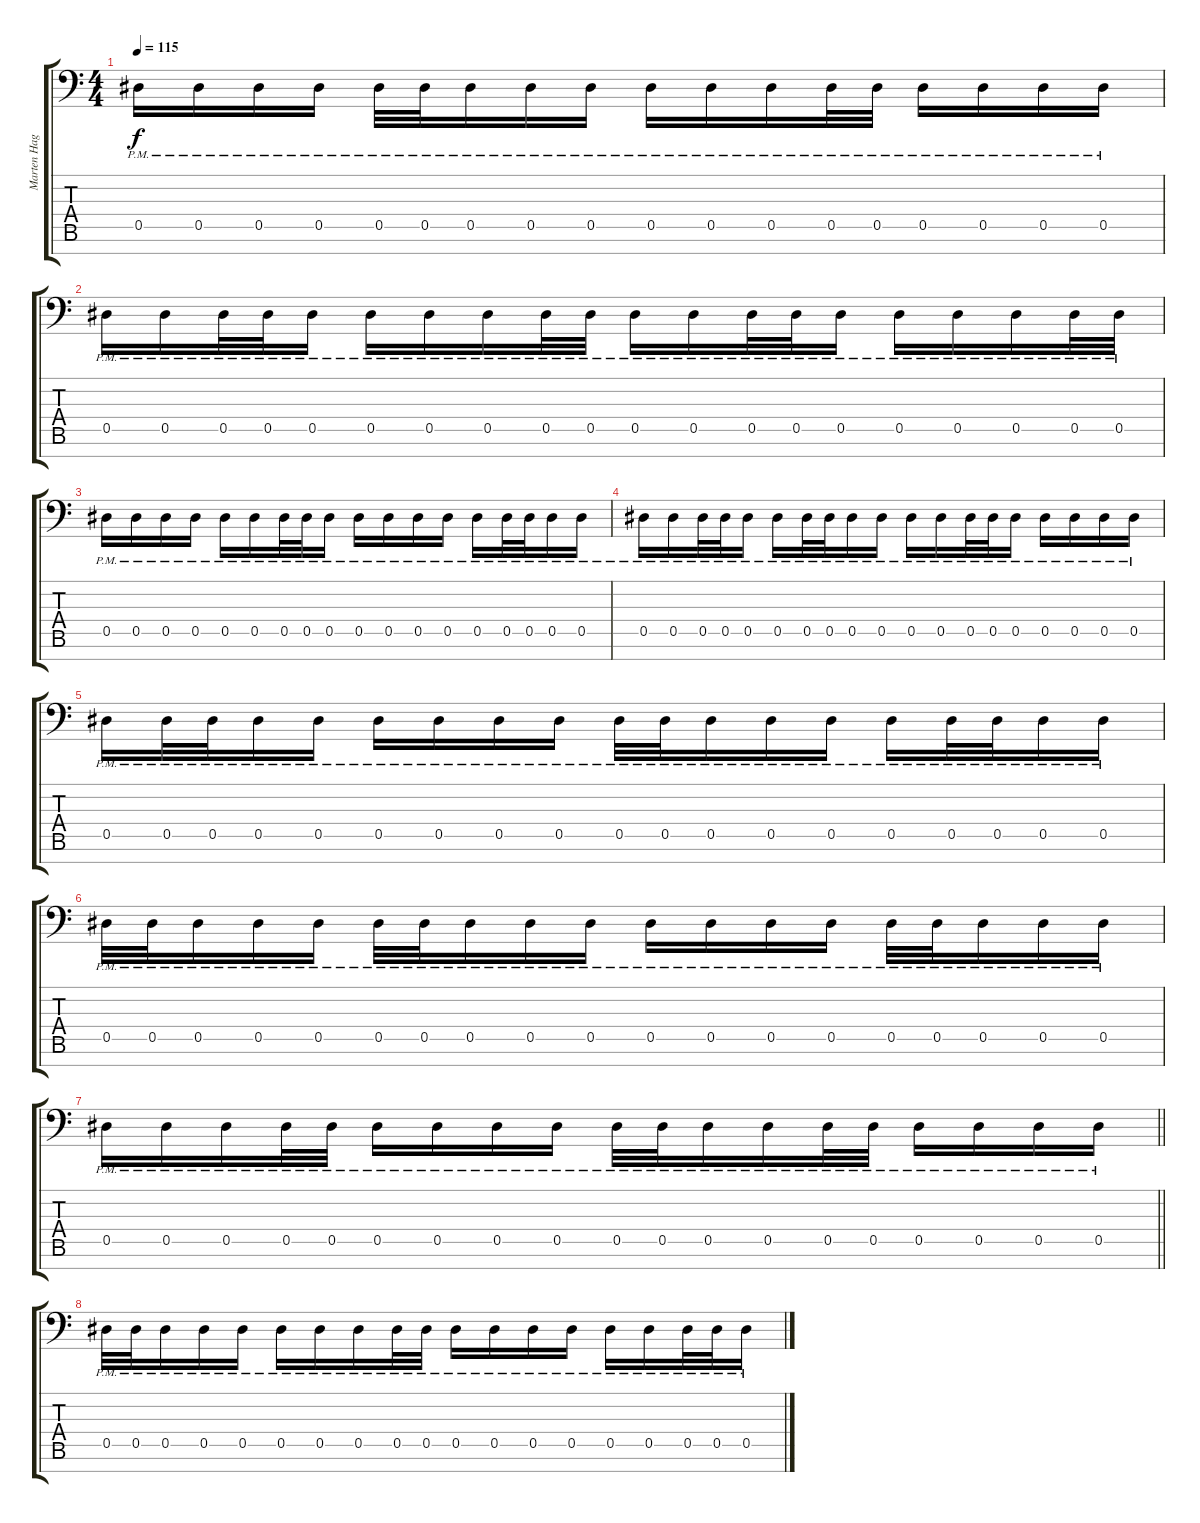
\track ("Marten Hagstrom (Guitar 2)" "Marten Hag") {instrument overdrivenguitar}
\staff {score tabs}
\tuning (Bb3 F3 Db3 Ab2 Eb2 Bb1 F1) {hide}
\ts (4 4)
\tempo 115
\clef f4
\ks c
0.5{pm}.16{dy f} 0.5{pm}.16 0.5{pm}.16 0.5{pm}.16 0.5{pm}.32 0.5{pm}.32 0.5{pm}.16 0.5{pm}.16 0.5{pm}.16 0.5{pm}.16 0.5{pm}.16 0.5{pm}.16 0.5{pm}.32 0.5{pm}.32 0.5{pm}.16 0.5{pm}.16 0.5{pm}.16 0.5{pm}.16 |
0.5{pm}.16 0.5{pm}.16 0.5{pm}.32 0.5{pm}.32 0.5{pm}.16 0.5{pm}.16 0.5{pm}.16 0.5{pm}.16 0.5{pm}.32 0.5{pm}.32 0.5{pm}.16 0.5{pm}.16 0.5{pm}.32 0.5{pm}.32 0.5{pm}.16 0.5{pm}.16 0.5{pm}.16 0.5{pm}.16 0.5{pm}.32 0.5{pm}.32 |
0.5{pm}.16 0.5{pm}.16 0.5{pm}.16 0.5{pm}.16 0.5{pm}.16 0.5{pm}.16 0.5{pm}.32 0.5{pm}.32 0.5{pm}.16 0.5{pm}.16 0.5{pm}.16 0.5{pm}.16 0.5{pm}.16 0.5{pm}.16 0.5{pm}.32 0.5{pm}.32 0.5{pm}.16 0.5{pm}.16 |
0.5{pm}.16 0.5{pm}.16 0.5{pm}.32 0.5{pm}.32 0.5{pm}.16 0.5{pm}.16 0.5{pm}.32 0.5{pm}.32 0.5{pm}.16 0.5{pm}.16 0.5{pm}.16 0.5{pm}.16 0.5{pm}.32 0.5{pm}.32 0.5{pm}.16 0.5{pm}.16 0.5{pm}.16 0.5{pm}.16 0.5{pm}.16 |
0.5{pm}.16 0.5{pm}.32 0.5{pm}.32 0.5{pm}.16 0.5{pm}.16 0.5{pm}.16 0.5{pm}.16 0.5{pm}.16 0.5{pm}.16 0.5{pm}.32 0.5{pm}.32 0.5{pm}.16 0.5{pm}.16 0.5{pm}.16 0.5{pm}.16 0.5{pm}.32 0.5{pm}.32 0.5{pm}.16 0.5{pm}.16 |
0.5{pm}.32 0.5{pm}.32 0.5{pm}.16 0.5{pm}.16 0.5{pm}.16 0.5{pm}.32 0.5{pm}.32 0.5{pm}.16 0.5{pm}.16 0.5{pm}.16 0.5{pm}.16 0.5{pm}.16 0.5{pm}.16 0.5{pm}.16 0.5{pm}.32 0.5{pm}.32 0.5{pm}.16 0.5{pm}.16 0.5{pm}.16 |
\barLineRight lightlight
0.5{pm}.16 0.5{pm}.16 0.5{pm}.16 0.5{pm}.32 0.5{pm}.32 0.5{pm}.16 0.5{pm}.16 0.5{pm}.16 0.5{pm}.16 0.5{pm}.32 0.5{pm}.32 0.5{pm}.16 0.5{pm}.16 0.5{pm}.32 0.5{pm}.32 0.5{pm}.16 0.5{pm}.16 0.5{pm}.16 0.5{pm}.16 |
0.5{pm}.32 0.5{pm}.32 0.5{pm}.16 0.5{pm}.16 0.5{pm}.16 0.5{pm}.16 0.5{pm}.16 0.5{pm}.16 0.5{pm}.32 0.5{pm}.32 0.5{pm}.16 0.5{pm}.16 0.5{pm}.16 0.5{pm}.16 0.5{pm}.16 0.5{pm}.16 0.5{pm}.32 0.5{pm}.32 0.5{pm}.16
